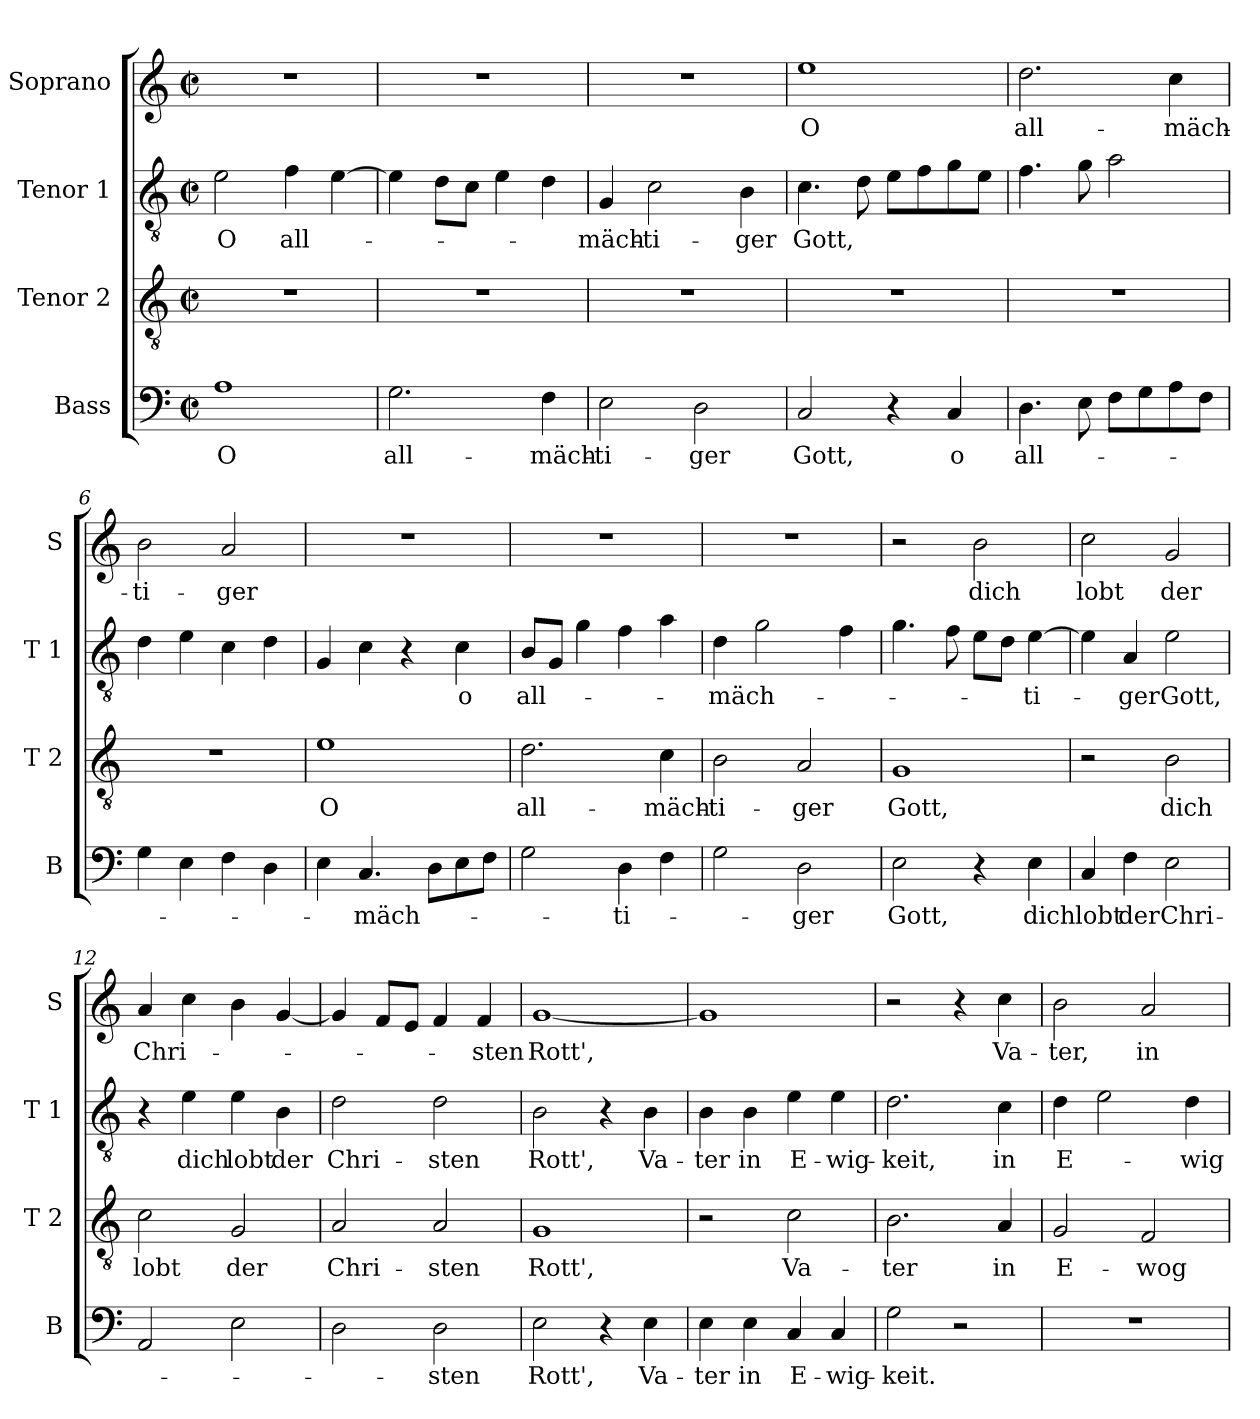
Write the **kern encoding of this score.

**kern	**text	**kern	**text	**kern	**text	**kern	**text
*part4	*part4	*part3	*part3	*part2	*part2	*part1	*part1
*staff4	*staff4	*staff3	*staff3	*staff2	*staff2	*staff1	*staff1
*I"Bass	*	*I"Tenor 2	*	*I"Tenor 1	*	*I"Soprano	*
*I'B	*	*I'T 2	*	*I'T 1	*	*I'S	*
*clefF4	*	*clefGv2	*	*clefGv2	*	*clefG2	*
*k[]	*	*k[]	*	*k[]	*	*k[]	*
*C:	*	*C:	*	*C:	*	*C:	*
*M2/2	*	*M2/2	*	*M2/2	*	*M2/2	*
*met(c|)	*	*met(c|)	*	*met(c|)	*	*met(c|)	*
=1	=1	=1	=1	=1	=1	=1	=1
!	!LO:LY:b	!	!	!	!LO:LY:b	!	!
1A	O	1r	.	2e\	O	1r	.
!	!	!	!	!	!LO:LY:b	!	!
.	.	.	.	4f\	all-	.	.
.	.	.	.	[4e\	.	.	.
=2	=2	=2	=2	=2	=2	=2	=2
!	!LO:LY:b	!	!	!	!	!	!
2.G\	all-	1r	.	4e\]	.	1r	.
.	.	.	.	8d\L	.	.	.
.	.	.	.	8c\J	.	.	.
.	.	.	.	4e\	.	.	.
!	!LO:LY:b	!	!	!	!	!	!
4F\	-mäch-	.	.	4d\	.	.	.
=3	=3	=3	=3	=3	=3	=3	=3
!	!LO:LY:b	!	!	!	!LO:LY:b	!	!
2E\	-ti-	1r	.	4G/	-mäch-	1r	.
!	!	!	!	!	!LO:LY:b	!	!
.	.	.	.	2c\	-ti-	.	.
!	!LO:LY:b	!	!	!	!	!	!
2D\	-ger	.	.	.	.	.	.
!	!	!	!	!	!LO:LY:b	!	!
.	.	.	.	4B\	-ger	.	.
=4	=4	=4	=4	=4	=4	=4	=4
!	!LO:LY:b	!	!	!	!LO:LY:b	!	!LO:LY:b
2C/	Gott,	1r	.	4.c\	Gott,	1ee	O
.	.	.	.	8d\	.	.	.
4r	.	.	.	8e\L	.	.	.
.	.	.	.	8f\	.	.	.
!	!LO:LY:b	!	!	!	!	!	!
4C/	o	.	.	8g\	.	.	.
.	.	.	.	8e\J	.	.	.
=5	=5	=5	=5	=5	=5	=5	=5
!	!LO:LY:b	!	!	!	!	!	!LO:LY:b
4.D\	all-	1r	.	4.f\	.	2.dd\	all-
8E\	.	.	.	8g\	.	.	.
8F\L	.	.	.	2a\	.	.	.
8G\	.	.	.	.	.	.	.
!	!	!	!	!	!	!	!LO:LY:b
8A\	.	.	.	.	.	4cc\	-mäch-
8F\J	.	.	.	.	.	.	.
=6	=6	=6	=6	=6	=6	=6	=6
!	!	!	!	!	!	!	!LO:LY:b
4G\	.	1r	.	4d\	.	2b\	-ti-
4E\	.	.	.	4e\	.	.	.
!	!	!	!	!	!	!	!LO:LY:b
4F\	.	.	.	4c\	.	2a/	-ger
4D\	.	.	.	4d\	.	.	.
!!LO:LB:g=z
=7	=7	=7	=7	=7	=7	=7	=7
!	!	!	!LO:LY:b	!	!	!	!
4E\	.	1e	O	4G/	.	1r	.
!	!LO:LY:b	!	!	!	!	!	!
4.C/	-mäch-	.	.	4c\	.	.	.
.	.	.	.	4r	.	.	.
8D\L	.	.	.	.	.	.	.
!	!	!	!	!	!LO:LY:b	!	!
8E\	.	.	.	4c\	o	.	.
8F\J	.	.	.	.	.	.	.
=8	=8	=8	=8	=8	=8	=8	=8
!	!	!	!LO:LY:b	!	!LO:LY:b	!	!
2G\	.	2.d\	all-	8B/L	all-	1r	.
.	.	.	.	8G/J	.	.	.
.	.	.	.	4g\	.	.	.
!	!LO:LY:b	!	!	!	!	!	!
4D\	-ti-	.	.	4f\	.	.	.
!	!	!	!LO:LY:b	!	!	!	!
4F\	.	4c\	-mäch-	4a\	.	.	.
=9	=9	=9	=9	=9	=9	=9	=9
!	!	!	!LO:LY:b	!	!LO:LY:b	!	!
2G\	.	2B\	-ti-	4d\	-mäch-	1r	.
.	.	.	.	2g\	.	.	.
!	!LO:LY:b	!	!LO:LY:b	!	!	!	!
2D\	-ger	2A/	-ger	.	.	.	.
.	.	.	.	4f\	.	.	.
=10	=10	=10	=10	=10	=10	=10	=10
!	!LO:LY:b	!	!LO:LY:b	!	!	!	!
2E\	Gott,	1G	Gott,	4.g\	.	2r	.
.	.	.	.	8f\	.	.	.
!	!	!	!	!	!	!	!LO:LY:b
4r	.	.	.	8e\L	.	2b\	dich
.	.	.	.	8d\J	.	.	.
!	!LO:LY:b	!	!	!	!LO:LY:b	!	!
4E\	dich	.	.	[4e\	-ti-	.	.
=11	=11	=11	=11	=11	=11	=11	=11
!	!LO:LY:b	!	!	!	!	!	!LO:LY:b
4C/	lobt	2r	.	4e\]	.	2cc\	lobt
!	!LO:LY:b	!	!	!	!LO:LY:b	!	!
4F\	der	.	.	4A/	-ger	.	.
!	!LO:LY:b	!	!LO:LY:b	!	!LO:LY:b	!	!LO:LY:b
2E\	Chri-	2B\	dich	2e\	Gott,	2g/	der
=12	=12	=12	=12	=12	=12	=12	=12
!	!	!	!LO:LY:b	!	!	!	!LO:LY:b
2AA/	.	2c\	lobt	4r	.	4a/	Chri-
!	!	!	!	!	!LO:LY:b	!	!
.	.	.	.	4e\	dich	4cc\	.
!	!	!	!LO:LY:b	!	!LO:LY:b	!	!
2E\	.	2G/	der	4e\	lobt	4b\	.
!	!	!	!	!	!LO:LY:b	!	!
.	.	.	.	4B\	der	[4g/	.
!!LO:PB:g=z
=13	=13	=13	=13	=13	=13	=13	=13
!	!	!	!LO:LY:b	!	!LO:LY:b	!	!
2D\	.	2A/	Chri-	2d\	Chri-	4g/]	.
.	.	.	.	.	.	8f/L	.
.	.	.	.	.	.	8e/J	.
!	!LO:LY:b	!	!LO:LY:b	!	!LO:LY:b	!	!
2D\	-sten	2A/	-sten	2d\	-sten	4f/	.
!	!	!	!	!	!	!	!LO:LY:b
.	.	.	.	.	.	4f/	-sten
=14	=14	=14	=14	=14	=14	=14	=14
!	!LO:LY:b	!	!LO:LY:b	!	!LO:LY:b	!	!LO:LY:b
2E\	Rott',	1G	Rott',	2B\	Rott',	[1g	Rott',
4r	.	.	.	4r	.	.	.
!	!LO:LY:b	!	!	!	!LO:LY:b	!	!
4E\	Va-	.	.	4B\	Va-	.	.
=15	=15	=15	=15	=15	=15	=15	=15
!	!LO:LY:b	!	!	!	!LO:LY:b	!	!
4E\	-ter	2r	.	4B\	-ter	1g]	.
!	!LO:LY:b	!	!	!	!LO:LY:b	!	!
4E\	in	.	.	4B\	in	.	.
!	!LO:LY:b	!	!LO:LY:b	!	!LO:LY:b	!	!
4C/	E-	2c\	Va-	4e\	E-	.	.
!	!LO:LY:b	!	!	!	!LO:LY:b	!	!
4C/	-wig-	.	.	4e\	-wig-	.	.
=16	=16	=16	=16	=16	=16	=16	=16
!	!LO:LY:b	!	!LO:LY:b	!	!LO:LY:b	!	!
2G\	-keit.	2.B\	-ter	2.d\	-keit,	2r	.
2r	.	.	.	.	.	4r	.
!	!	!	!LO:LY:b	!	!LO:LY:b	!	!LO:LY:b
.	.	4A/	in	4c\	in	4cc\	Va-
=17	=17	=17	=17	=17	=17	=17	=17
!	!	!	!LO:LY:b	!	!LO:LY:b	!	!LO:LY:b
1r	.	2G/	E-	4d\	E-	2b\	-ter,
.	.	.	.	2e\	.	.	.
!	!	!	!LO:LY:b	!	!	!	!LO:LY:b
.	.	2F/	-wog-	.	.	2a/	in
!	!	!	!	!	!LO:LY:b	!	!
.	.	.	.	4d\	-wig-	.	.
=	=	=	=	=	=	=	=
*-	*-	*-	*-	*-	*-	*-	*-
